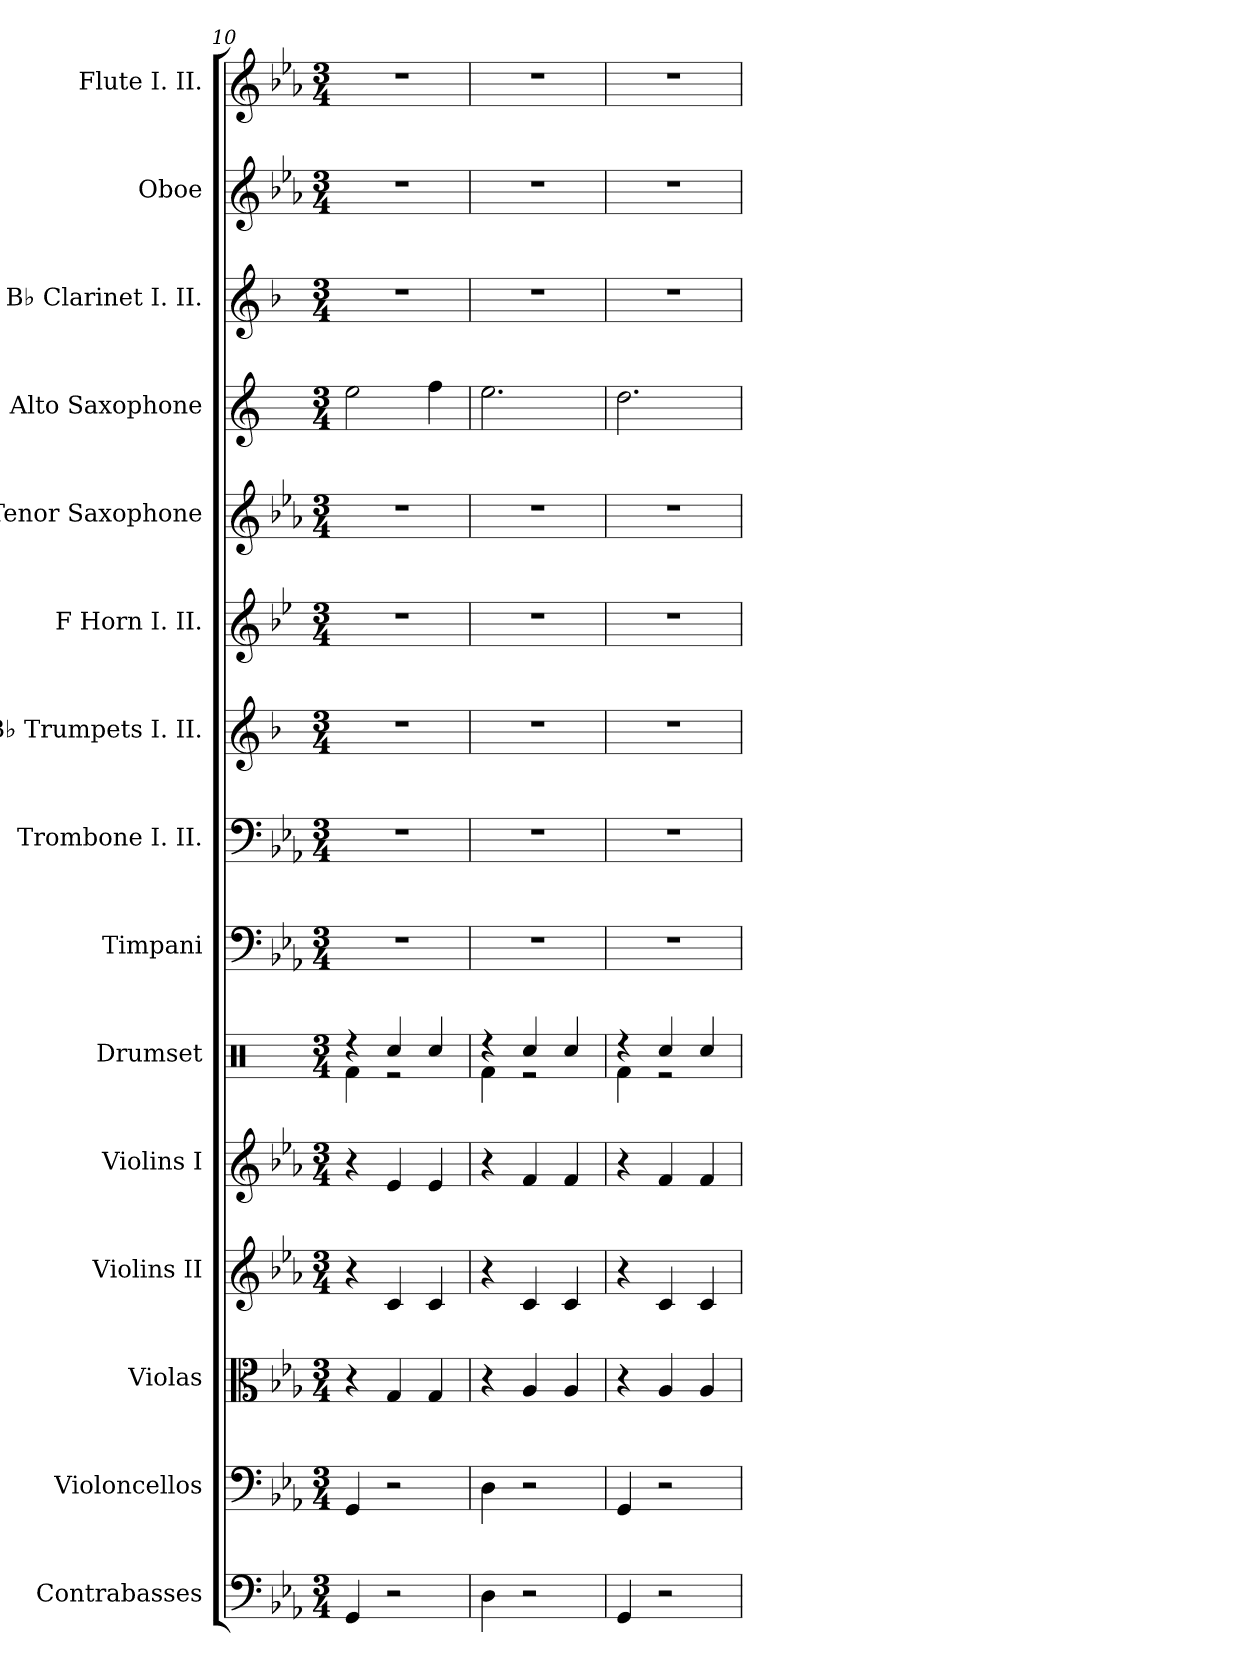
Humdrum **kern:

**kern	**kern	**kern	**kern	**kern	**kern	**kern	**kern	**kern	**kern	**kern	**kern	**kern	**kern	**kern
*part15	*part14	*part13	*part12	*part11	*part10	*part9	*part8	*part7	*part6	*part5	*part4	*part3	*part2	*part1
*staff15	*staff14	*staff13	*staff12	*staff11	*staff10	*staff9	*staff8	*staff7	*staff6	*staff5	*staff4	*staff3	*staff2	*staff1
*I"Contrabasses	*I"Violoncellos	*I"Violas	*I"Violins II	*I"Violins I	*I"Drumset	*I"Timpani	*I"Trombone I. II.	*I"B♭ Trumpets I. II.	*I"F Horn I. II.	*I"Tenor Saxophone	*I"Alto Saxophone	*I"B♭ Clarinet  I. II.	*I"Oboe	*I"Flute I. II.
*I'Cb.	*I'Vc.	*I'Vla.	*I'Vln. II	*I'Vln. I	*I'Drs.	*I'Timp.	*I'Tbn. I. II.	*I'B♭ Tpt. I. II.	*I'F Hn. I. II.	*I'T. Sax.	*I'A. Sax.	*I'B♭ Cl. I. II.	*I'Ob.	*I'Fl. I. II.
!!LO:PB:g=z
*clefF4	*clefF4	*clefC3	*clefG2	*clefG2	*clefX	*clefF4	*clefF4	*clefG2	*clefG2	*clefG2	*clefG2	*clefG2	*clefG2	*clefG2
*ITrd7c12	*	*	*	*	*	*	*	*ITrd1c2	*ITrd4c7	*ITrd8c14	*ITrd5c9	*ITrd1c2	*	*
*k[b-e-a-]	*k[b-e-a-]	*k[b-e-a-]	*k[b-e-a-]	*k[b-e-a-]	*k[]	*k[b-e-a-]	*k[b-e-a-]	*k[b-e-a-]	*k[b-e-a-]	*k[b-e-a-]	*k[b-e-a-]	*k[b-e-a-]	*k[b-e-a-]	*k[b-e-a-]
*M3/4	*M3/4	*M3/4	*M3/4	*M3/4	*M3/4	*M3/4	*M3/4	*M3/4	*M3/4	*M3/4	*M3/4	*M3/4	*M3/4	*M3/4
=10	=10	=10	=10	=10	=10	=10	=10	=10	=10	=10	=10	=10	=10	=10
*	*	*	*	*	*^	*	*	*	*	*	*	*	*	*
4GGG/	4GG/	4r	4r	4r	4r	4Rf\	2.r	2.r	2.r	2.r	2.r	2g\	2.r	2.r	2.r
2r	2r	4G/	4c/	4e-/	4Rcc/	2r	.	.	.	.	.	.	.	.	.
.	.	4G/	4c/	4e-/	4Rcc/	.	.	.	.	.	.	4a-\	.	.	.
=11	=11	=11	=11	=11	=11	=11	=11	=11	=11	=11	=11	=11	=11	=11	=11
4DD\	4D\	4r	4r	4r	4r	4Rf\	2.r	2.r	2.r	2.r	2.r	2.g\	2.r	2.r	2.r
2r	2r	4A-/	4c/	4f/	4Rcc/	2r	.	.	.	.	.	.	.	.	.
.	.	4A-/	4c/	4f/	4Rcc/	.	.	.	.	.	.	.	.	.	.
=12	=12	=12	=12	=12	=12	=12	=12	=12	=12	=12	=12	=12	=12	=12	=12
4GGG/	4GG/	4r	4r	4r	4r	4Rf\	2.r	2.r	2.r	2.r	2.r	2.f\	2.r	2.r	2.r
2r	2r	4A-/	4c/	4f/	4Rcc/	2r	.	.	.	.	.	.	.	.	.
.	.	4A-/	4c/	4f/	4Rcc/	.	.	.	.	.	.	.	.	.	.
*	*	*	*	*	*v	*v	*	*	*	*	*	*	*	*	*
=	=	=	=	=	=	=	=	=	=	=	=	=	=	=
*-	*-	*-	*-	*-	*-	*-	*-	*-	*-	*-	*-	*-	*-	*-
